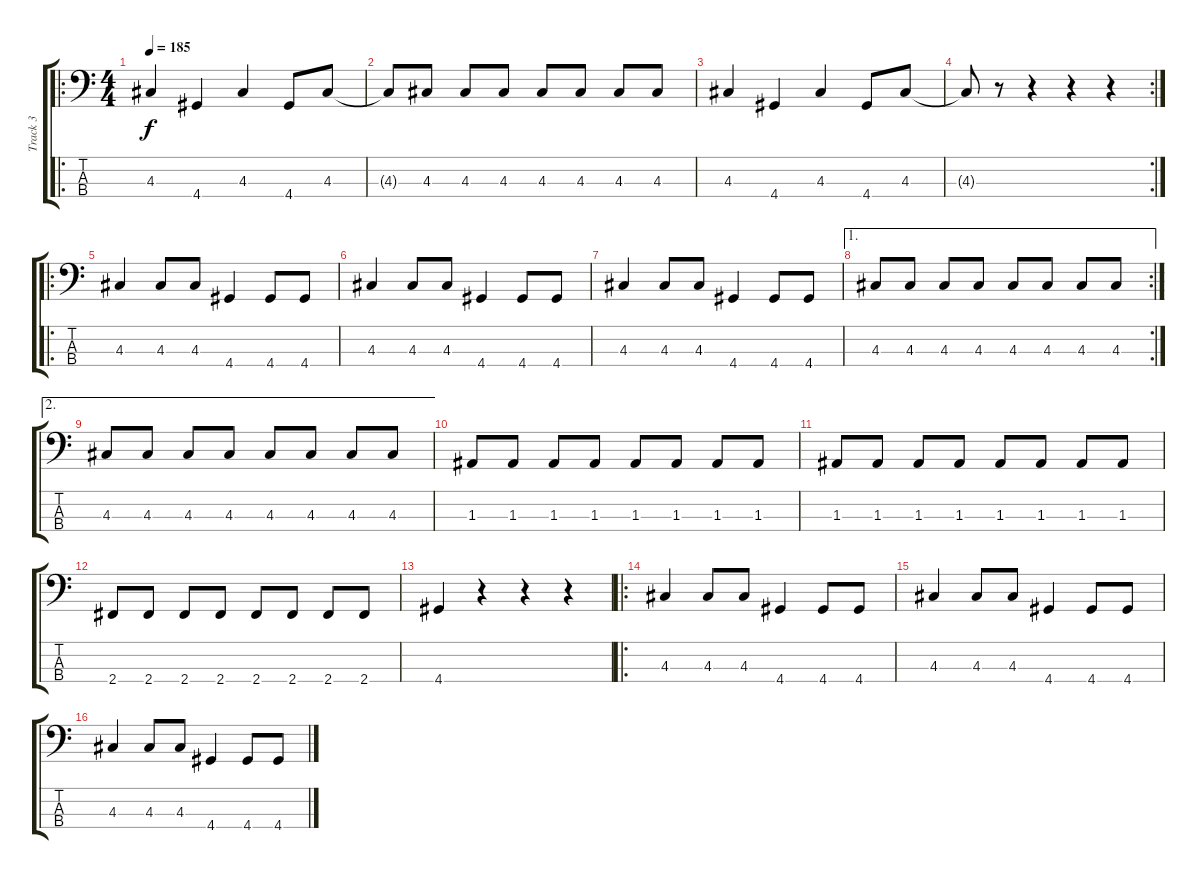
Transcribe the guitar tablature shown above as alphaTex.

\track ("Track 3" "Track 3") {instrument electricbasspick}
\staff {score tabs}
\tuning (G2 D2 A1 E1) {hide}
\ro
\ts (4 4)
\tempo 185
\clef f4
\ks c
4.3.4{dy f instrument electricbasspick} 4.4.4 4.3.4 4.4.8 4.3.8 |
4.3{t}.8 4.3.8 4.3.8 4.3.8 4.3.8 4.3.8 4.3.8 4.3.8 |
4.3.4 4.4.4 4.3.4 4.4.8 4.3.8 |
\rc 2
4.3{t}.8 r.8 r.4 r.4 r.4 |
\ro
4.3.4 4.3.8 4.3.8 4.4.4 4.4.8 4.4.8 |
4.3.4 4.3.8 4.3.8 4.4.4 4.4.8 4.4.8 |
4.3.4 4.3.8 4.3.8 4.4.4 4.4.8 4.4.8 |
\ae 1
\rc 2
4.3.8 4.3.8 4.3.8 4.3.8 4.3.8 4.3.8 4.3.8 4.3.8 |
\ae 2
4.3.8 4.3.8 4.3.8 4.3.8 4.3.8 4.3.8 4.3.8 4.3.8 |
1.3.8 1.3.8 1.3.8 1.3.8 1.3.8 1.3.8 1.3.8 1.3.8 |
1.3.8 1.3.8 1.3.8 1.3.8 1.3.8 1.3.8 1.3.8 1.3.8 |
2.4.8 2.4.8 2.4.8 2.4.8 2.4.8 2.4.8 2.4.8 2.4.8 |
4.4.4 r.4 r.4 r.4 |
\ro
4.3.4 4.3.8 4.3.8 4.4.4 4.4.8 4.4.8 |
4.3.4 4.3.8 4.3.8 4.4.4 4.4.8 4.4.8 |
4.3.4 4.3.8 4.3.8 4.4.4 4.4.8 4.4.8
